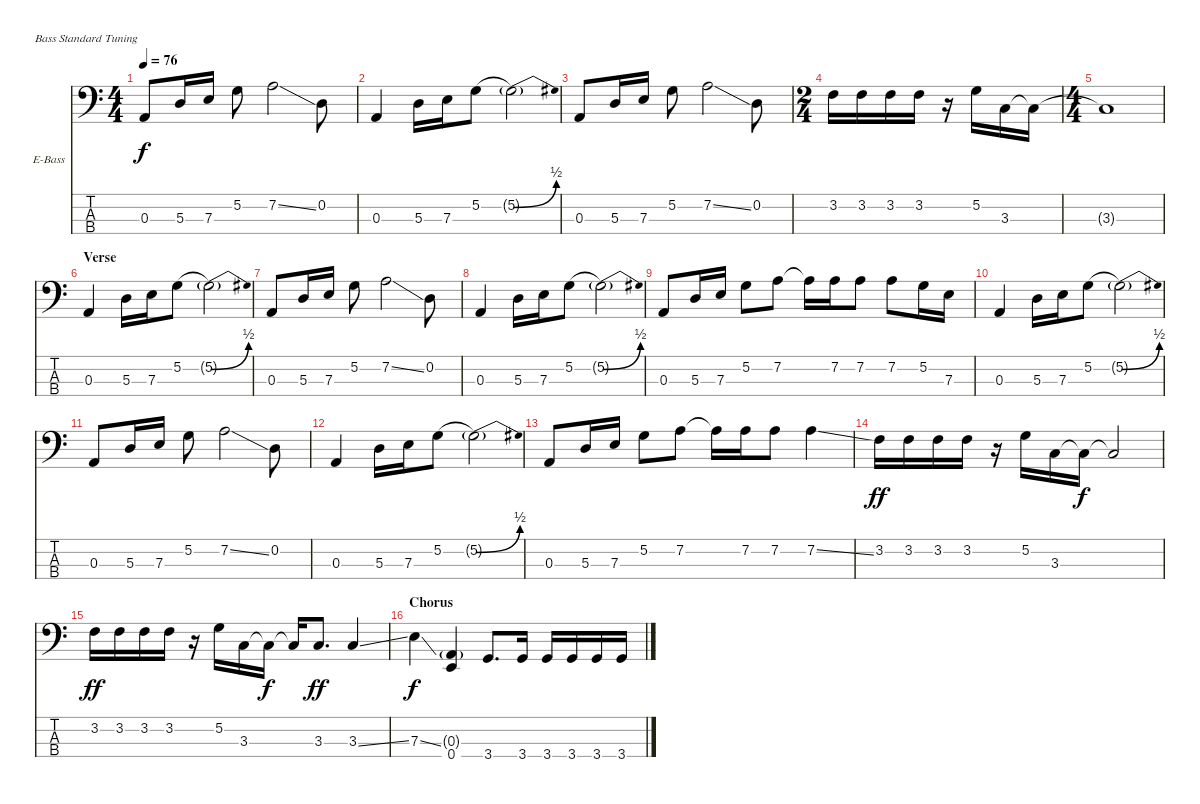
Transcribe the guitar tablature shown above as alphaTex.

\defaultSystemsLayout 4
\bracketExtendMode nobrackets
\firstSystemTrackNameOrientation horizontal
\otherSystemsTrackNameOrientation horizontal
\track ("Jeff Ament" "E-Bass") {instrument electricbassfinger}
\staff {score tabs}
\tuning (G2 D2 A1 E1)
\ts (4 4)
\tempo 76
\clef f4
\ks c
0.3.8{dy f} 5.3.16 7.3.16 5.2.8 7.2{ss}.2 0.2.8 |
0.3.4 5.3.16 7.3.16 5.2{be (hold 0 0 60 0)}.8 5.2{be (bend 0 0 60 2) t}.2 |
0.3.8 5.3.16 7.3.16 5.2.8 7.2{ss}.2 0.2.8 |
\ts (2 4)
3.2.16 3.2.16 3.2.16 3.2.16 r.16 5.2.16 3.3.16 3.3{t}.16 |
\ts (4 4)
3.3{t}.1 |
\section ("" "Verse")
0.3.4 5.3.16 7.3.16 5.2{be (hold 0 0 60 0)}.8 5.2{be (bend 0 0 60 2) t}.2 |
0.3.8 5.3.16 7.3.16 5.2.8 7.2{ss}.2 0.2.8 |
0.3.4 5.3.16 7.3.16 5.2{be (hold 0 0 60 0)}.8 5.2{be (bend 0 0 60 2) t}.2 |
0.3.8 5.3.16 7.3.16 5.2.8 7.2.8 7.2{t}.16 7.2.16 7.2.8 7.2.8 5.2.16 7.3.16 |
0.3.4 5.3.16 7.3.16 5.2{be (hold 0 0 60 0)}.8 5.2{be (bend 0 0 60 2) t}.2 |
0.3.8 5.3.16 7.3.16 5.2.8 7.2{ss}.2 0.2.8 |
0.3.4 5.3.16 7.3.16 5.2{be (hold 0 0 60 0)}.8 5.2{be (bend 0 0 60 2) t}.2 |
0.3.8 5.3.16 7.3.16 5.2.8 7.2.8 7.2{t}.16 7.2.16 7.2.8 7.2{ss}.4 |
3.2.16{dy ff} 3.2.16 3.2.16 3.2.16 r.16 5.2.16 3.3.16 3.3{t}.16{dy f} 3.3{t}.2 |
3.2.16{dy ff} 3.2.16 3.2.16 3.2.16 r.16 5.2.16 3.3.16 3.3{t}.16{dy f} 3.3{t}.16 3.3.8{d dy ff} 3.3{ss}.4 |
\section ("" "Chorus")
7.3{ss}.4{dy f} (0.3{g} 0.4).4 3.4.8{d} 3.4.16 3.4.16 3.4.16 3.4.16 3.4.16
